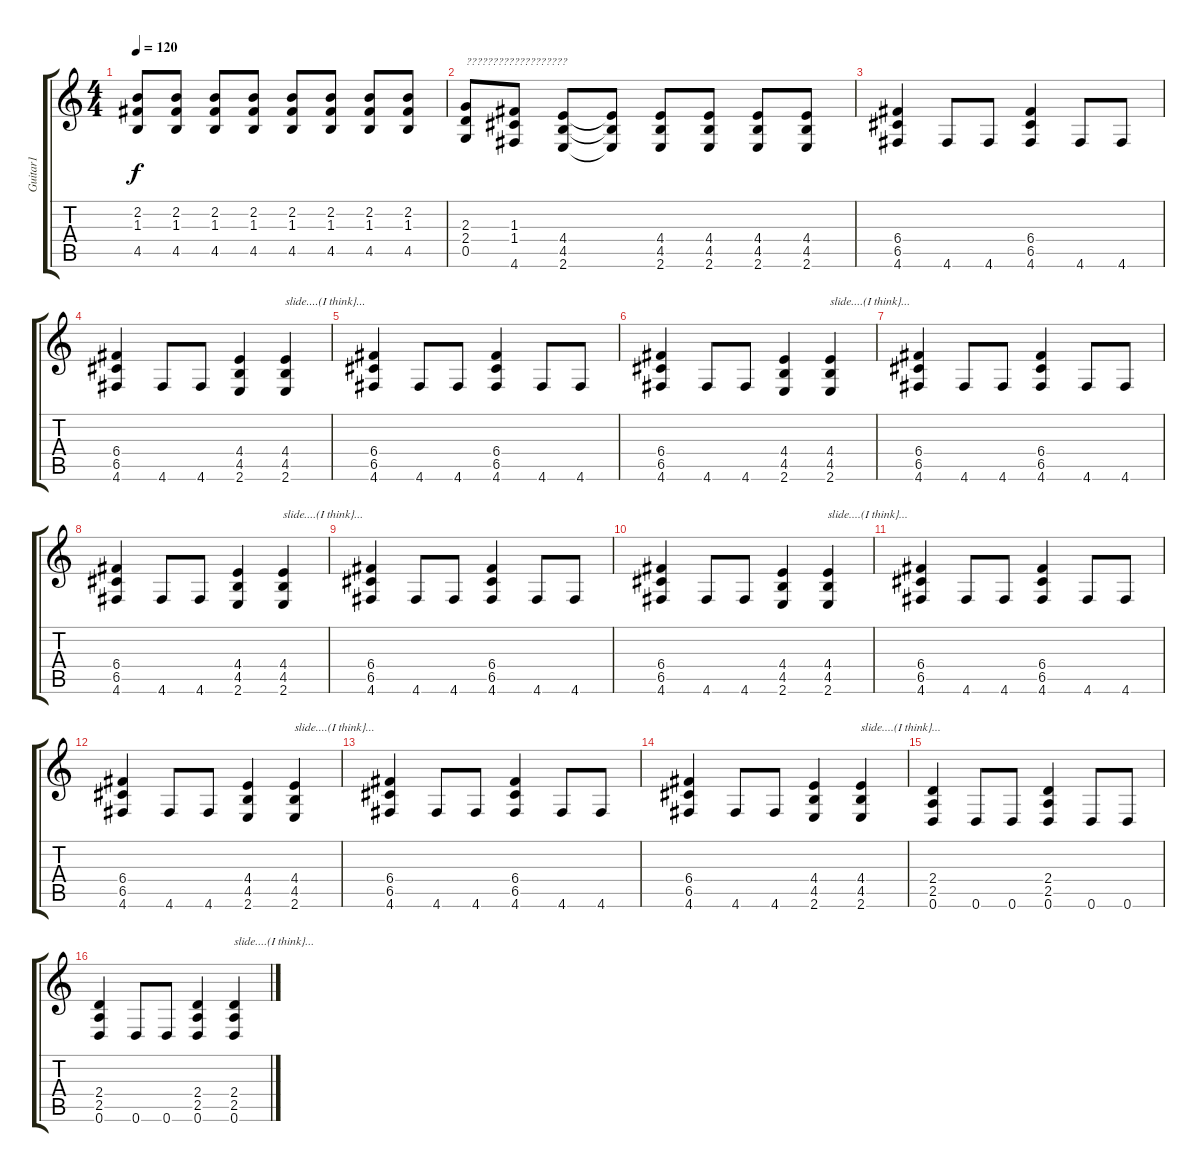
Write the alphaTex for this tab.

\track ("Guitar1" "Guitar1") {instrument distortionguitar}
\staff {score tabs}
\tuning (D4 A3 F3 C3 G2 D2) {hide}
\ts (4 4)
\tempo 120
\clef g2
\ks c
(2.2 1.3 4.5).8{dy f} (2.2 1.3 4.5).8 (2.2 1.3 4.5).8 (2.2 1.3 4.5).8 (2.2 1.3 4.5).8 (2.2 1.3 4.5).8 (2.2 1.3 4.5).8 (2.2 1.3 4.5).8 |
(2.3 2.4 0.5).8{txt "???????????????????"} (1.3 1.4 4.6).8 (4.4 4.5 2.6).8 (4.4{t} 4.5{t} 2.6{t}).8 (4.4 4.5 2.6).8 (4.4 4.5 2.6).8 (4.4 4.5 2.6).8 (4.4 4.5 2.6).8 |
(6.4 6.5 4.6).4 4.6.8 4.6.8 (6.4 6.5 4.6).4 4.6.8 4.6.8 |
(6.4 6.5 4.6).4 4.6.8 4.6.8 (4.4 4.5 2.6).4 (4.4 4.5 2.6).4{txt "slide....(I think}..."} |
(6.4 6.5 4.6).4 4.6.8 4.6.8 (6.4 6.5 4.6).4 4.6.8 4.6.8 |
(6.4 6.5 4.6).4 4.6.8 4.6.8 (4.4 4.5 2.6).4 (4.4 4.5 2.6).4{txt "slide....(I think}..."} |
(6.4 6.5 4.6).4 4.6.8 4.6.8 (6.4 6.5 4.6).4 4.6.8 4.6.8 |
(6.4 6.5 4.6).4 4.6.8 4.6.8 (4.4 4.5 2.6).4 (4.4 4.5 2.6).4{txt "slide....(I think}..."} |
(6.4 6.5 4.6).4 4.6.8 4.6.8 (6.4 6.5 4.6).4 4.6.8 4.6.8 |
(6.4 6.5 4.6).4 4.6.8 4.6.8 (4.4 4.5 2.6).4 (4.4 4.5 2.6).4{txt "slide....(I think}..."} |
(6.4 6.5 4.6).4 4.6.8 4.6.8 (6.4 6.5 4.6).4 4.6.8 4.6.8 |
(6.4 6.5 4.6).4 4.6.8 4.6.8 (4.4 4.5 2.6).4 (4.4 4.5 2.6).4{txt "slide....(I think}..."} |
(6.4 6.5 4.6).4 4.6.8 4.6.8 (6.4 6.5 4.6).4 4.6.8 4.6.8 |
(6.4 6.5 4.6).4 4.6.8 4.6.8 (4.4 4.5 2.6).4 (4.4 4.5 2.6).4{txt "slide....(I think}..."} |
(2.4 2.5 0.6).4 0.6.8 0.6.8 (2.4 2.5 0.6).4 0.6.8 0.6.8 |
(2.4 2.5 0.6).4 0.6.8 0.6.8 (2.4 2.5 0.6).4 (2.4 2.5 0.6).4{txt "slide....(I think}..."}
